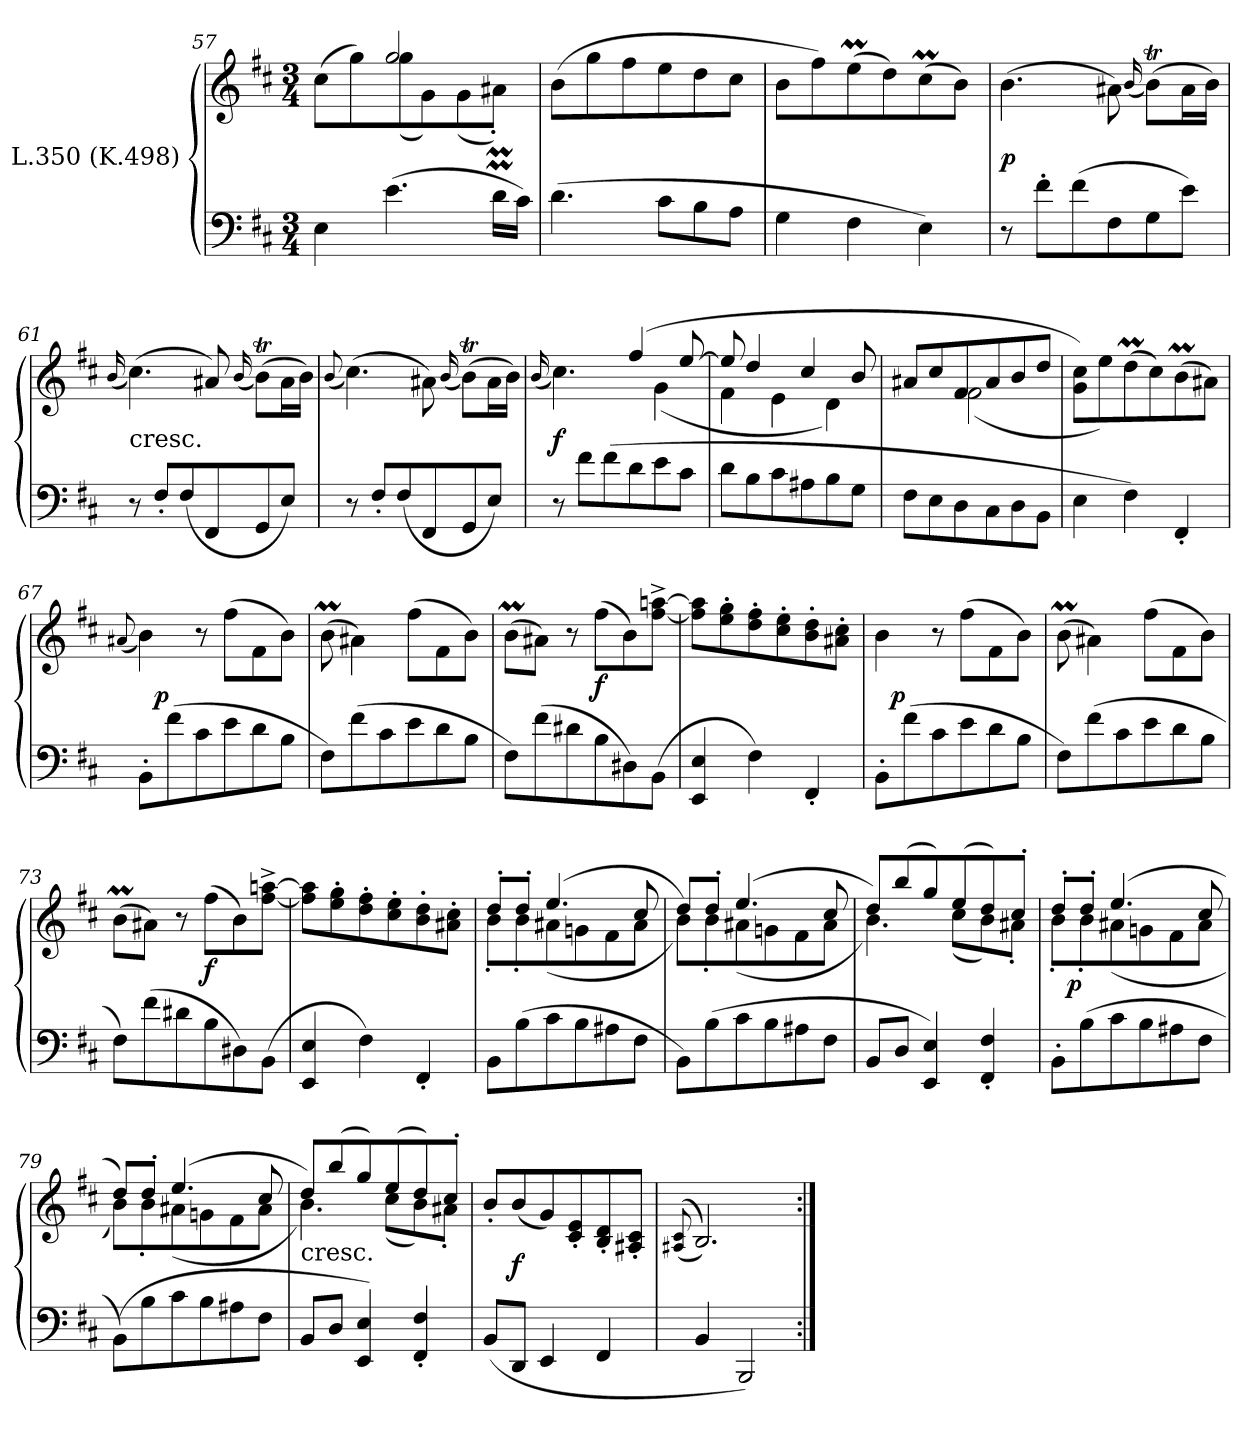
**kern	**kern	**dynam
*part1	*part1	*part1
*staff2	*staff1	*staff1/2
*I"L.350 (K.498)	*	*
*clefF4	*clefG2	*
*k[f#c#]	*k[f#c#]	*
*b:	*b:	*
*M3/4	*M3/4	*
=57	=57	=57
*	*^	*
4E	4ryy	(8cc#L	.
.	.	8gg)	.
(4.e	2gg	(8gg	.
.	.	8g)	.
.	.	(8g	.
16dMLL	.	8a#Xm'>J)	.
16c#JJ)	.	.	.
*	*v	*v	*
=58	=58	=58
(4.d	(8bL	.
.	8gg	.
.	8ff#	.
8c#L	8ee	.
8B	8dd	.
8AJ	8cc#J	.
=59	=59	=59
4G	8bL	.
.	8ff#)	.
4F#	(8eeM	.
.	8dd)	.
4E)	(8cc#m	.
.	8bJ)	.
!!LO:LB:g=z
=60	=60	=60
8r	(4.b	p
8f#'L	.	.
(8f#	.	.
8F#	8a#X\)	.
.	(16qqb/	.
8G	(8bT\L)	.
8eJ)	16a#\L	.
.	16b\JJ)	.
=61	=61	=61
.	(16qqb/	.
!	!LO:TX:c:t=cresc.	!
8r	(4.cc#)	.
8F#'L	.	.
(8F#	.	.
8FF#	8a#X)	.
.	(16qqb/	.
8GG	(8bT\L)	.
8EJ)	16a#\L	.
.	16b\JJ)	.
=62	=62	=62
.	(8qqb/	.
8r	(4.cc#)	.
8F#'L	.	.
(8F#	.	.
8FF#	8a#X\)	.
.	(16qqb/	.
8GG	(8bT\L)	.
8EJ)	16a#\L	.
.	16b\JJ)	.
!!LO:LB:g=z
=63	=63	=63
.	(16qqb/	.
*	*^	*
8r	4.cc#)	4.ryy	f
8f#L	.	.	.
(8f#	.	.	.
8d	(4ff#	8ryy	.
8e	.	(4g	.
8c#J	[8ee	.	.
=64	=64	=64	=64
8dL	8ee]	4f#	.
8B	4dd	.	.
8c#	.	4e	.
8A#X	4cc#	.	.
8B	.	4d)	.
8GJ	8b	.	.
=65	=65	=65	=65
8F#L	8a#XL	4ryy	.
8E	8cc#	.	.
8D	8f#	(2f#	.
8C#	8a#	.	.
8D	8b	.	.
8BBJ	8ddJ	.	.
*	*v	*v	*
=66	=66	=66
4E	8g 8cc#L)	.
.	8ee)	.
4F#)	(8ddM	.
.	8cc#)	.
4FF#'	(8bM	.
.	8a#XJ)	.
!!LO:LB:g=z
=67	=67	=67
.	(8qqa#X/	.
*	*^	*
8BB'L	4b)	8ryy	.
!	!	!	!LO:DY:rj
(8f#	.	2ryy	p
8c#	8r	.	.
8e	(8ff#L	.	.
8d	8f#	.	.
8BJ	8bJ)	8ryy	.
=68	=68	=68	=68
!	!LO:TX:c:t=cresc.	!	!
*	*v	*v	*
8F#L)	(8bM	.
(8f#	4a#X\)	.
8c#	.	.
8e	(8ff#L	.
8d	8f#	.
8BJ	8bJ)	.
=69	=69	=69
8F#L)	(8bM\L	.
(8f#	8a#X\J)	.
8d#X	8r	.
8B	(8ff#L	f
8D#X)	8b)	.
(<8BBJ	[8ff#^ [8aan^J	.
!!LO:LB:g=z
=70	=70	=70
4EE 4E	8ff#] 8aa]L	.
.	8ee' 8gg'	.
4F#)	8dd' 8ff#'	.
.	8cc#' 8ee'	.
4FF#'	8b' 8dd'	.
.	8a#X' 8cc#'J	.
=71	=71	=71
*	*^	*
8BB'L	4b	8ryy	.
!	!	!	!LO:DY:rj
(8f#	.	2ryy	p
8c#	8r	.	.
8e	(8ff#L	.	.
8d	8f#	.	.
8BJ	8bJ)	8ryy	.
=72	=72	=72	=72
!	!LO:TX:c:t=cresc.	!	!
*	*v	*v	*
8F#L)	(8bM	.
(8f#	4a#X\)	.
8c#	.	.
8e	(8ff#L	.
8d	8f#	.
8BJ	8bJ)	.
!!LO:LB:g=z
=73	=73	=73
8F#L)	(8bM\L	.
(8f#	8a#X\J)	.
8d#X	8r	.
8B	(8ff#L	f
8D#X)	8b)	.
(<8BBJ	[8ff#^ [8aan^J	.
=74	=74	=74
4EE 4E	8ff#] 8aa]L	.
.	8ee' 8gg'	.
4F#)	8dd' 8ff#'	.
.	8cc#' 8ee'	.
4FF#'	8b' 8dd'	.
.	8a#X' 8cc#'J	.
=75	=75	=75
*	*^	*
8BBL	8dd'L	8b'L	.
(8B	8dd'J	8b'	.
8c#	(4.ee	(8a#X	.
8B	.	8gn	.
8A#X	.	8f#	.
8F#J	8cc#	8a#J	.
!!LO:LB:g=z	!!
=76	=76	=76	=76
8BBL)	8ddL	8bL))	.
(8B	8dd'J	8b'	.
8c#	(4.ee	(8a#X	.
8B	.	8gn	.
8A#X	.	8f#	.
8F#J	8cc#	8a#J	.
=77	=77	=77	=77
8BBL	8ddL)	4.b)	.
8DJ	(8bb	.	.
4EE 4E)	8gg)	.	.
.	(8ee	(8cc#L	.
4FF#' 4F#'	8dd)	8b)	.
.	8cc#'J	8a#X'J	.
=78	=78	=78	=78
8BB'L	8dd'L	8b'L	.
!	!	!	!LO:DY:rj
(8B	8dd'J	8b'	p
8c#	(4.ee	(8a#X	.
8B	.	8gn	.
8A#X	.	8f#	.
8F#J	8cc#	8a#J	.
!!LO:LB:g=z	!!
=79	=79	=79	=79
(8BBL)	8ddL)	8bL)	.
8B	8dd'J	8b'	.
8c#	(4.ee	(8a#X	.
8B	.	8gn	.
8A#X	.	8f#	.
8F#J	8cc#	8a#J	.
=80	=80	=80	=80
!	!LO:TX:c:t=cresc.	!	!
8BBL	8ddL)	4.b)	.
8DJ	(8bb	.	.
4EE 4E)	8gg)	.	.
.	(8ee	(8cc#L	.
4FF#' 4F#'	8dd)	8b)	.
.	8cc#'J	8a#X'J	.
*	*v	*v	*
=81	=81	=81
(8BBL	8b'L	.
8DDJ	(8b	f
4EE	8g)	.
.	8c#' 8e'	.
4FF#	8B' 8d'	.
.	8A#X' 8c#'J	.
=82	=82	=82
.	(<(>8qqA#X/ 8qqc#/	.
4BB	2.B))	.
2BBB)	.	.
=:|!	=:|!	=:|!
*-	*-	*-
